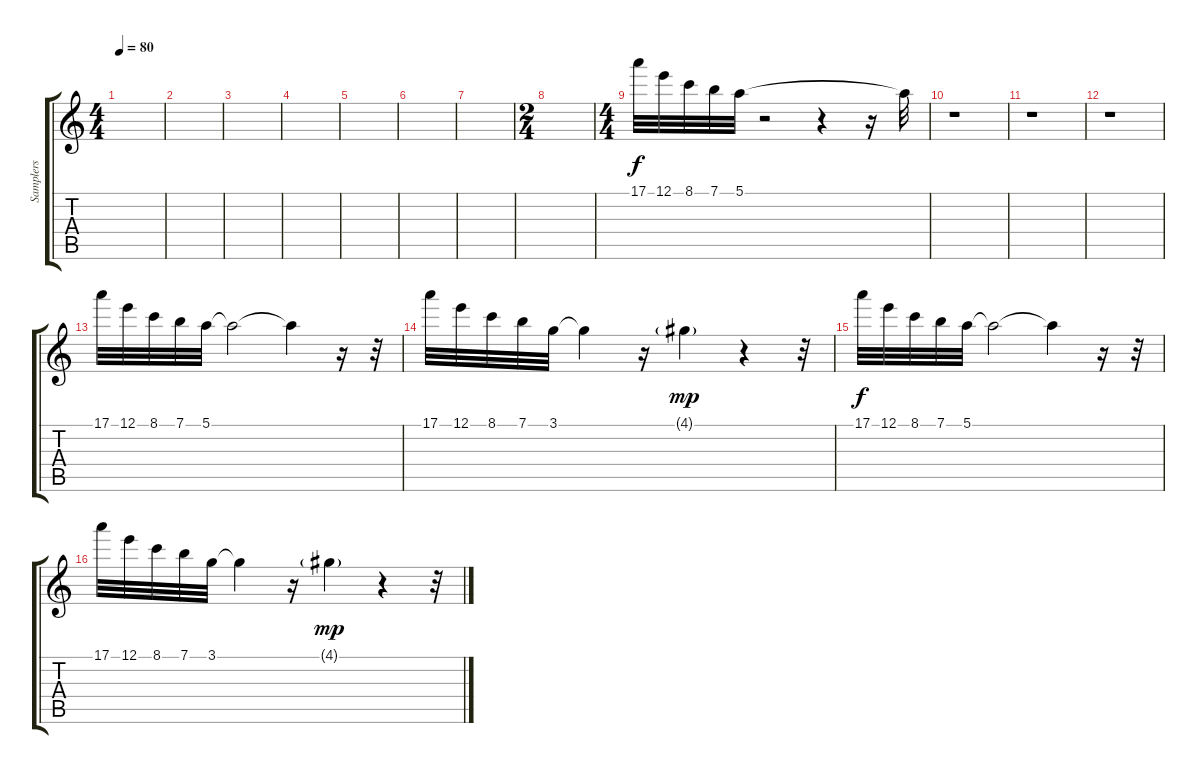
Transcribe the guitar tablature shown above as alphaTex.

\track ("Samplers" "Samplers") {instrument guitarharmonics}
\staff {score tabs}
\tuning (E4 B3 G3 D3 A2 E2) {hide}
\ts (4 4)
\tempo 80
\clef g2
\ks c
|
|
|
|
|
|
|
\ts (2 4)
|
\ts (4 4)
17.1.32{dy f} 12.1.32 8.1.32 7.1.32 5.1.32 r.2 r.4 r.16 5.1{t}.32 |
r.1 |
r.1 |
r.1 |
17.1.32 12.1.32 8.1.32 7.1.32 5.1.32 5.1{t}.2 5.1{t}.4 r.16 r.32 |
17.1.32 12.1.32 8.1.32 7.1.32 3.1.32 3.1{t}.4 r.16 4.1{g}.4{dy mp} r.4 r.32 |
17.1.32{dy f} 12.1.32 8.1.32 7.1.32 5.1.32 5.1{t}.2 5.1{t}.4 r.16 r.32 |
17.1.32 12.1.32 8.1.32 7.1.32 3.1.32 3.1{t}.4 r.16 4.1{g}.4{dy mp} r.4 r.32
